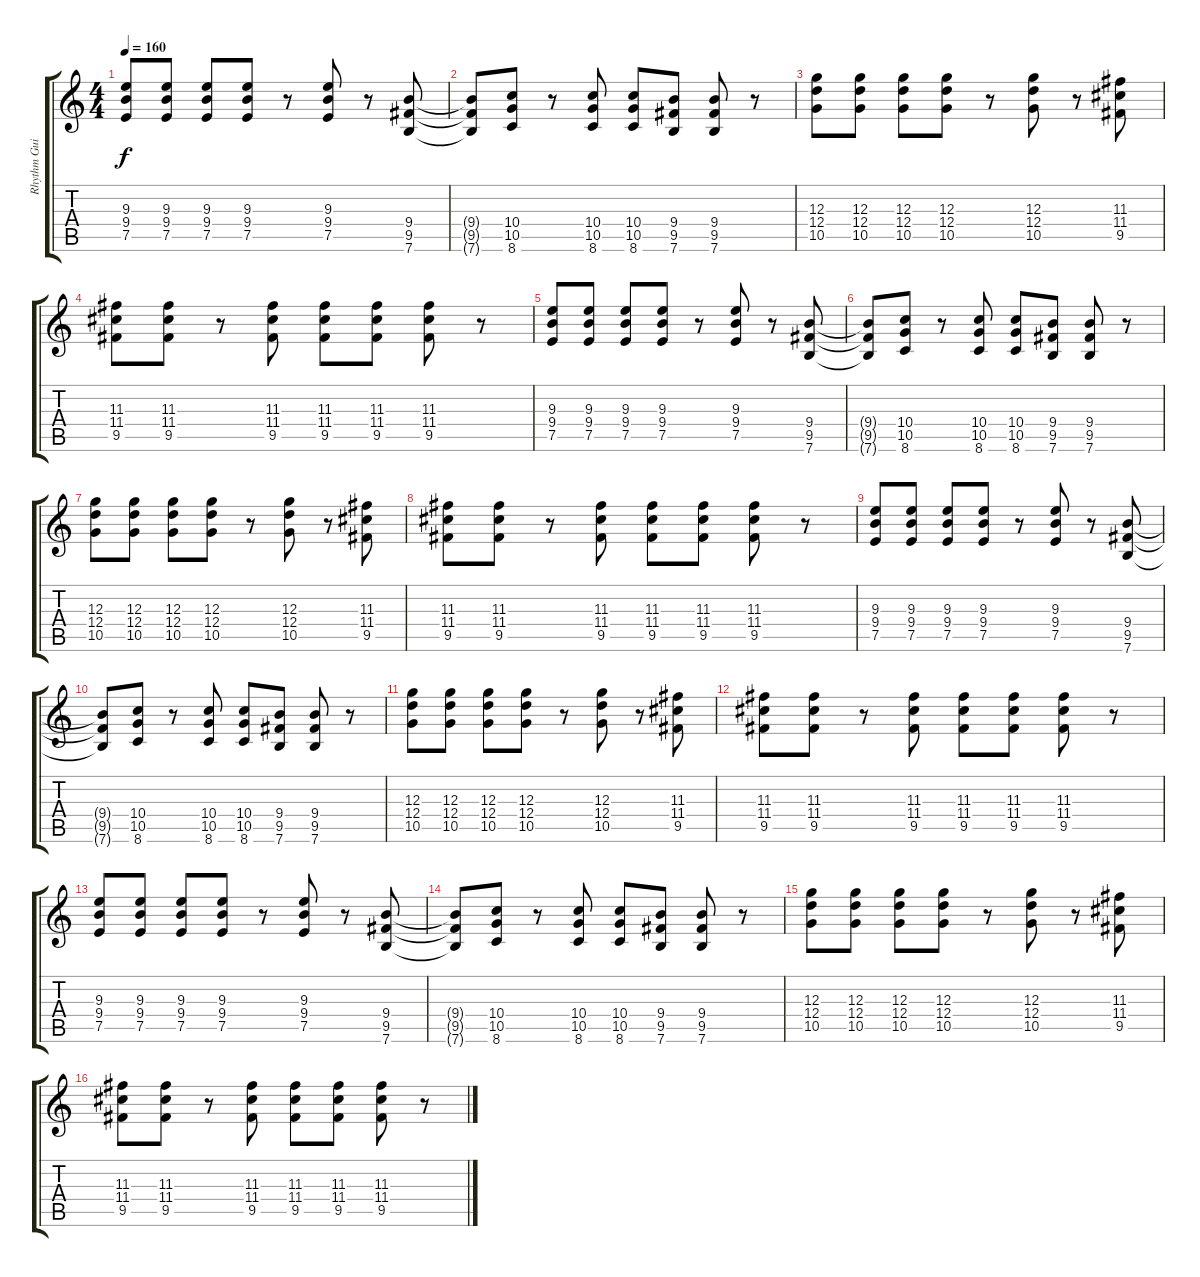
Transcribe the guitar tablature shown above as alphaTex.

\track ("Rhythm Guitar" "Rhythm Gui") {instrument overdrivenguitar}
\staff {score tabs}
\tuning (E4 B3 G3 D3 A2 E2) {hide}
\ts (4 4)
\tempo 160
\clef g2
\ks c
(9.3 9.4 7.5).8{dy f} (9.3 9.4 7.5).8 (9.3 9.4 7.5).8 (9.3 9.4 7.5).8 r.8 (9.3 9.4 7.5).8 r.8 (9.4 9.5 7.6).8 |
(9.4{t} 9.5{t} 7.6{t}).8 (10.4 10.5 8.6).8 r.8 (10.4 10.5 8.6).8 (10.4 10.5 8.6).8 (9.4 9.5 7.6).8 (9.4 9.5 7.6).8 r.8 |
(12.3 12.4 10.5).8 (12.3 12.4 10.5).8 (12.3 12.4 10.5).8 (12.3 12.4 10.5).8 r.8 (12.3 12.4 10.5).8 r.8 (11.3 11.4 9.5).8 |
(11.3 11.4 9.5).8 (11.3 11.4 9.5).8 r.8 (11.3 11.4 9.5).8 (11.3 11.4 9.5).8 (11.3 11.4 9.5).8 (11.3 11.4 9.5).8 r.8 |
(9.3 9.4 7.5).8 (9.3 9.4 7.5).8 (9.3 9.4 7.5).8 (9.3 9.4 7.5).8 r.8 (9.3 9.4 7.5).8 r.8 (9.4 9.5 7.6).8 |
(9.4{t} 9.5{t} 7.6{t}).8 (10.4 10.5 8.6).8 r.8 (10.4 10.5 8.6).8 (10.4 10.5 8.6).8 (9.4 9.5 7.6).8 (9.4 9.5 7.6).8 r.8 |
(12.3 12.4 10.5).8 (12.3 12.4 10.5).8 (12.3 12.4 10.5).8 (12.3 12.4 10.5).8 r.8 (12.3 12.4 10.5).8 r.8 (11.3 11.4 9.5).8 |
(11.3 11.4 9.5).8 (11.3 11.4 9.5).8 r.8 (11.3 11.4 9.5).8 (11.3 11.4 9.5).8 (11.3 11.4 9.5).8 (11.3 11.4 9.5).8 r.8 |
(9.3 9.4 7.5).8 (9.3 9.4 7.5).8 (9.3 9.4 7.5).8 (9.3 9.4 7.5).8 r.8 (9.3 9.4 7.5).8 r.8 (9.4 9.5 7.6).8 |
(9.4{t} 9.5{t} 7.6{t}).8 (10.4 10.5 8.6).8 r.8 (10.4 10.5 8.6).8 (10.4 10.5 8.6).8 (9.4 9.5 7.6).8 (9.4 9.5 7.6).8 r.8 |
(12.3 12.4 10.5).8 (12.3 12.4 10.5).8 (12.3 12.4 10.5).8 (12.3 12.4 10.5).8 r.8 (12.3 12.4 10.5).8 r.8 (11.3 11.4 9.5).8 |
(11.3 11.4 9.5).8 (11.3 11.4 9.5).8 r.8 (11.3 11.4 9.5).8 (11.3 11.4 9.5).8 (11.3 11.4 9.5).8 (11.3 11.4 9.5).8 r.8 |
(9.3 9.4 7.5).8 (9.3 9.4 7.5).8 (9.3 9.4 7.5).8 (9.3 9.4 7.5).8 r.8 (9.3 9.4 7.5).8 r.8 (9.4 9.5 7.6).8 |
(9.4{t} 9.5{t} 7.6{t}).8 (10.4 10.5 8.6).8 r.8 (10.4 10.5 8.6).8 (10.4 10.5 8.6).8 (9.4 9.5 7.6).8 (9.4 9.5 7.6).8 r.8 |
(12.3 12.4 10.5).8 (12.3 12.4 10.5).8 (12.3 12.4 10.5).8 (12.3 12.4 10.5).8 r.8 (12.3 12.4 10.5).8 r.8 (11.3 11.4 9.5).8 |
(11.3 11.4 9.5).8 (11.3 11.4 9.5).8 r.8 (11.3 11.4 9.5).8 (11.3 11.4 9.5).8 (11.3 11.4 9.5).8 (11.3 11.4 9.5).8 r.8
